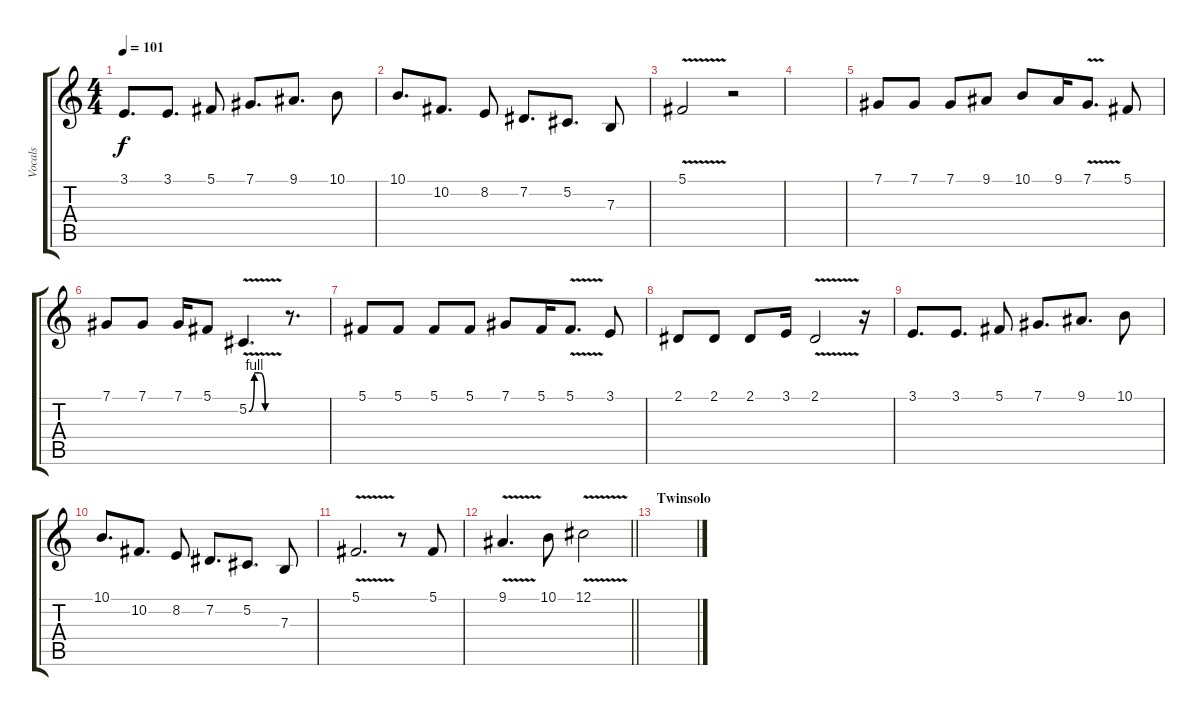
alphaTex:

\track ("Vocals" "Vocals") {instrument violin}
\staff {score tabs}
\tuning (Db4 Ab3 E3 B2 Gb2 Db2) {hide}
\ts (4 4)
\tempo 101
\clef g2
\ks c
3.1.8{d dy f} 3.1.8{d} 5.1.8 7.1.8{d} 9.1.8{d} 10.1.8 |
10.1.8{d} 10.2.8{d} 8.2.8 7.2.8{d} 5.2.8{d} 7.3.8 |
5.1{v}.2 r.2 |
|
7.1.8 7.1.8 7.1.8 9.1.8 10.1.8 9.1.16 7.1{v}.8{d} 5.1.8 |
7.1.8 7.1.8 7.1.16 5.1.8 5.2{be (custom 0 0 10 4 20 4 30 0 60 0) v}.4{d} r.8{d} |
5.1.8 5.1.8 5.1.8 5.1.8 7.1.8 5.1.16 5.1{v}.8{d} 3.1.8 |
2.1.8 2.1.8 2.1.8 3.1.16 2.1{v}.2 r.16 |
3.1.8{d} 3.1.8{d} 5.1.8 7.1.8{d} 9.1.8{d} 10.1.8 |
10.1.8{d} 10.2.8{d} 8.2.8 7.2.8{d} 5.2.8{d} 7.3.8 |
5.1{v}.2{d} r.8 5.1.8 |
\barLineRight lightlight
9.1{v}.4{d} 10.1.8 12.1{v}.2 |
\section ("" "Twinsolo")
